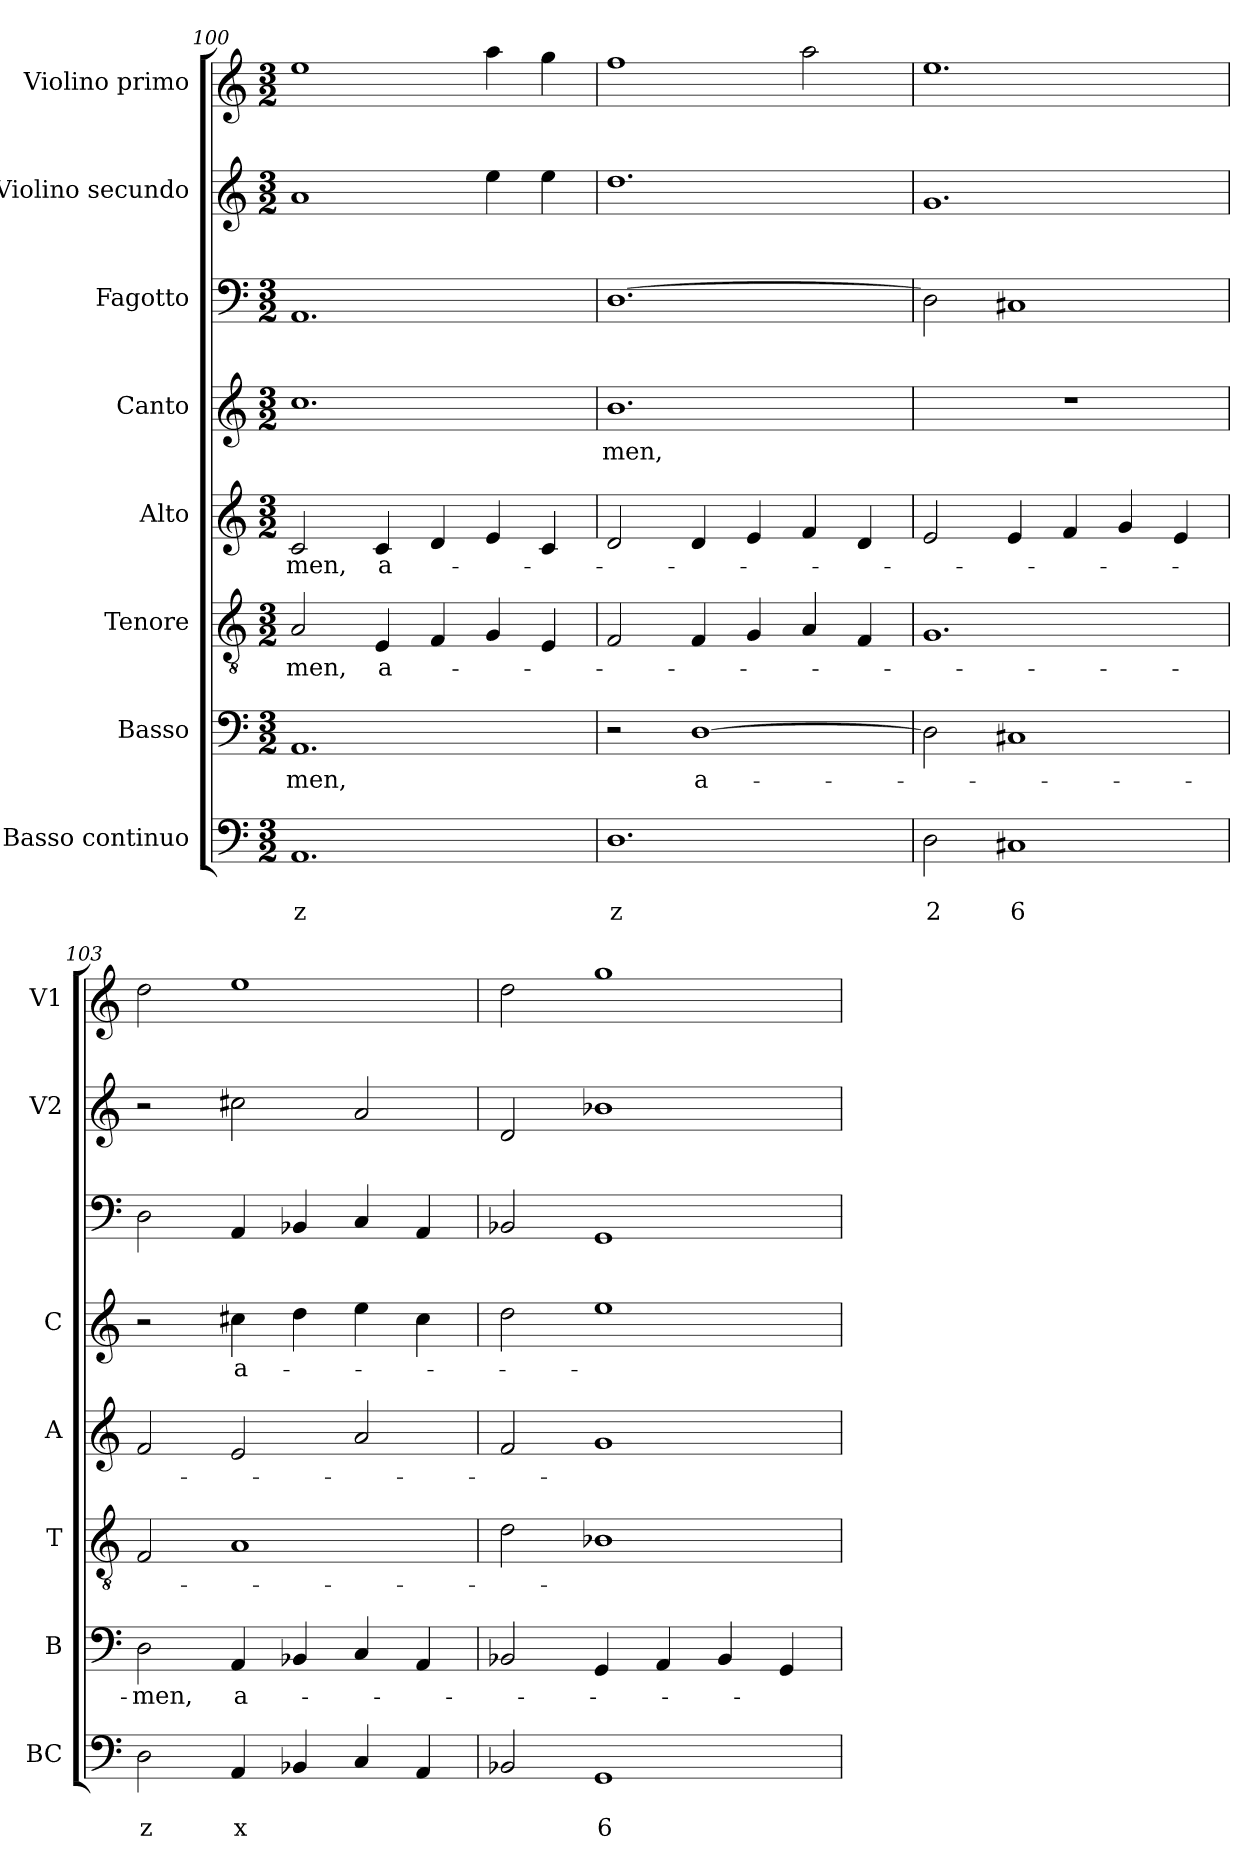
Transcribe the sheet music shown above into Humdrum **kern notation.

**kern	**text	**text	**kern	**text	**kern	**text	**kern	**text	**kern	**text	**kern	**kern	**kern
*part8	*part8	*part8	*part7	*part7	*part6	*part6	*part5	*part5	*part4	*part4	*part3	*part2	*part1
*staff8	*staff8	*staff8	*staff7	*staff7	*staff6	*staff6	*staff5	*staff5	*staff4	*staff4	*staff3	*staff2	*staff1
*I"Basso continuo	*	*	*I"Basso	*	*I"Tenore	*	*I"Alto	*	*I"Canto	*	*I"Fagotto	*I"Violino secundo	*I"Violino primo
*I'BC	*	*	*I'B	*	*I'T	*	*I'A	*	*I'C	*	*	*I'V2	*I'V1
*clefF4	*	*	*clefF4	*	*clefGv2	*	*clefG2	*	*clefG2	*	*clefF4	*clefG2	*clefG2
*k[]	*	*	*k[]	*	*k[]	*	*k[]	*	*k[]	*	*k[]	*k[]	*k[]
*C:	*	*	*C:	*	*C:	*	*C:	*	*C:	*	*C:	*C:	*C:
*M3/2	*	*	*M3/2	*	*M3/2	*	*M3/2	*	*M3/2	*	*M3/2	*M3/2	*M3/2
=100	=100	=100	=100	=100	=100	=100	=100	=100	=100	=100	=100	=100	=100
!	!	!LO:LY:b	!	!LO:LY:b	!	!LO:LY:b	!	!LO:LY:b	!	!	!	!	!
1.AA	.	z	1.AA	-men,	2A/	-men,	2c/	-men,	1.cc	.	1.AA	1a	1ee
!	!	!	!	!	!	!LO:LY:b	!	!LO:LY:b	!	!	!	!	!
.	.	.	.	.	4E/	a-	4c/	a-	.	.	.	.	.
.	.	.	.	.	4F/	.	4d/	.	.	.	.	.	.
.	.	.	.	.	4G/	.	4e/	.	.	.	.	4ee\	4aa\
.	.	.	.	.	4E/	.	4c/	.	.	.	.	4ee\	4gg\
=101	=101	=101	=101	=101	=101	=101	=101	=101	=101	=101	=101	=101	=101
!	!	!LO:LY:b	!	!	!	!	!	!	!	!LO:LY:b	!	!	!
1.D	.	z	2r	.	2F/	.	2d/	.	1.b	-men,	[1.D	1.dd	1ff
!	!	!	!	!LO:LY:b	!	!	!	!	!	!	!	!	!
.	.	.	[1D	a-	4F/	.	4d/	.	.	.	.	.	.
.	.	.	.	.	4G/	.	4e/	.	.	.	.	.	.
.	.	.	.	.	4A/	.	4f/	.	.	.	.	.	2aa\
.	.	.	.	.	4F/	.	4d/	.	.	.	.	.	.
=102	=102	=102	=102	=102	=102	=102	=102	=102	=102	=102	=102	=102	=102
!	!	!LO:LY:b	!	!	!	!	!	!	!	!	!	!	!
2D\	.	2	2D\]	.	1.G	.	2e/	.	1.r	.	2D\]	1.g	1.ee
!	!	!LO:LY:b	!	!	!	!	!	!	!	!	!	!	!
1C#X	.	6	1C#X	.	.	.	4e/	.	.	.	1C#X	.	.
.	.	.	.	.	.	.	4f/	.	.	.	.	.	.
.	.	.	.	.	.	.	4g/	.	.	.	.	.	.
.	.	.	.	.	.	.	4e/	.	.	.	.	.	.
=103	=103	=103	=103	=103	=103	=103	=103	=103	=103	=103	=103	=103	=103
!	!	!LO:LY:b	!	!LO:LY:b	!	!	!	!	!	!	!	!	!
2D\	.	z	2D\	-men,	2F/	.	2f/	.	2r	.	2D\	2r	2dd\
!	!	!LO:LY:b	!	!LO:LY:b	!	!	!	!	!	!LO:LY:b	!	!	!
4AA/	.	x	4AA/	a-	1A	.	2e/	.	4cc#X\	a-	4AA/	2cc#X\	1ee
4BB-X/	.	.	4BB-X/	.	.	.	.	.	4dd\	.	4BB-X/	.	.
4C/	.	.	4C/	.	.	.	2a/	.	4ee\	.	4C/	2a/	.
4AA/	.	.	4AA/	.	.	.	.	.	4cc#\	.	4AA/	.	.
!!LO:PB:g=z
=104	=104	=104	=104	=104	=104	=104	=104	=104	=104	=104	=104	=104	=104
2BB-X/	.	.	2BB-X/	.	2d\	.	2f/	.	2dd\	.	2BB-X/	2d/	2dd\
!	!	!LO:LY:b	!	!	!	!	!	!	!	!	!	!	!
1GG	.	6	4GG/	.	1B-X	.	1g	.	1ee	.	1GG	1b-X	1gg
.	.	.	4AA/	.	.	.	.	.	.	.	.	.	.
.	.	.	4BB-/	.	.	.	.	.	.	.	.	.	.
.	.	.	4GG/	.	.	.	.	.	.	.	.	.	.
=	=	=	=	=	=	=	=	=	=	=	=	=	=
*-	*-	*-	*-	*-	*-	*-	*-	*-	*-	*-	*-	*-	*-
